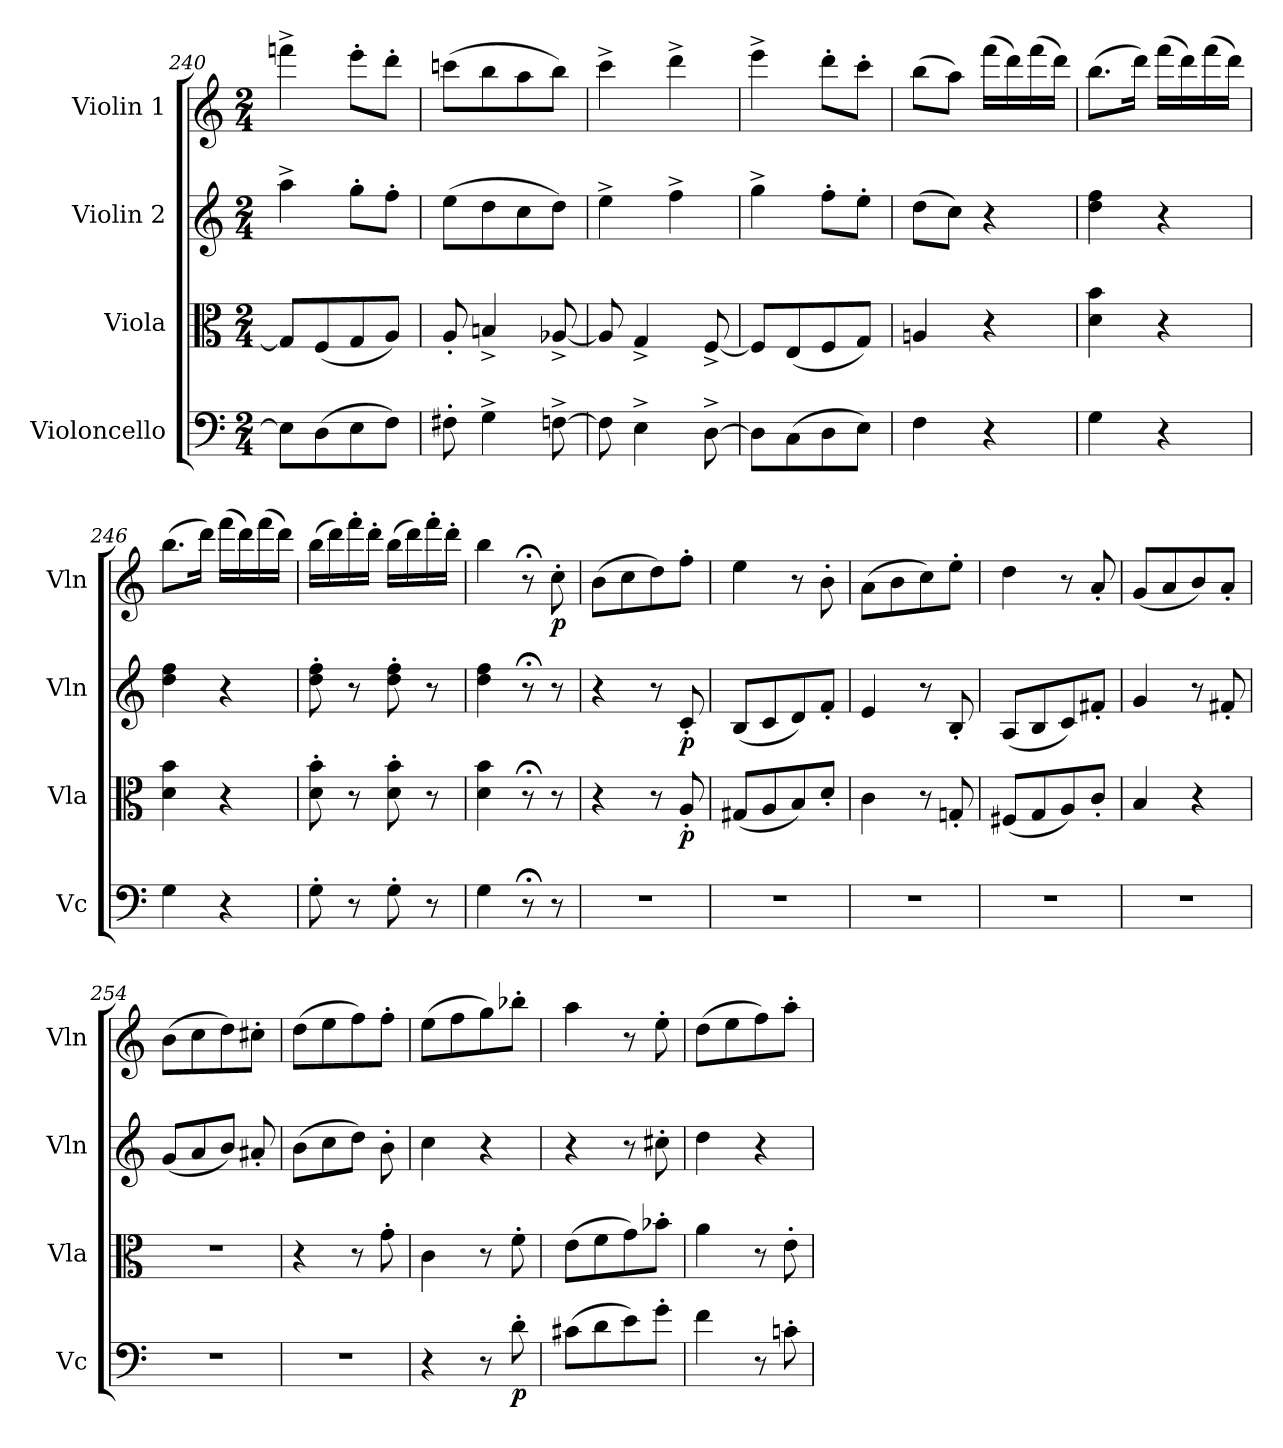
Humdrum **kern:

**kern	**dynam	**kern	**dynam	**kern	**dynam	**kern	**dynam
*part4	*part4	*part3	*part3	*part2	*part2	*part1	*part1
*staff4	*staff4	*staff3	*staff3	*staff2	*staff2	*staff1	*staff1
*I"Violoncello	*	*I"Viola	*	*I"Violin 2	*	*I"Violin 1	*
*I'Vc	*	*I'Vla	*	*I'Vln	*	*I'Vln	*
*clefF4	*	*clefC3	*	*clefG2	*	*clefG2	*
*k[]	*	*k[]	*	*k[]	*	*k[]	*
*M2/4	*	*M2/4	*	*M2/4	*	*M2/4	*
=240	=240	=240	=240	=240	=240	=240	=240
8E\L]	.	8G/L]	.	4aa^\	.	4fffn^\	.
(8D\	.	(8F/	.	.	.	.	.
8E\	.	8G/	.	8gg'\L	.	8eee'\L	.
8F\J)	.	8A/J)	.	8ff'\J	.	8ddd'\J	.
=241	=241	=241	=241	=241	=241	=241	=241
8F#X'\	.	8A'/	.	(8ee\L	.	(8cccn\L	.
4G^\	.	4Bn^/	.	8dd\	.	8bb\	.
.	.	.	.	8cc\	.	8aa\	.
[8Fn^\	.	[8A-X^/	.	8dd\J)	.	8bb\J)	.
=242	=242	=242	=242	=242	=242	=242	=242
8F\]	.	8A-/]	.	4ee^\	.	4ccc^\	.
4E^\	.	4G^/	.	.	.	.	.
.	.	.	.	4ff^\	.	4ddd^\	.
[8D^\	.	[8F^/	.	.	.	.	.
=243	=243	=243	=243	=243	=243	=243	=243
8D\L]	.	8F/L]	.	4gg^\	.	4eee^\	.
(8C\	.	(8E/	.	.	.	.	.
8D\	.	8F/	.	8ff'\L	.	8ddd'\L	.
8E\J)	.	8G/J)	.	8ee'\J	.	8ccc'\J	.
!!LO:PB:g=z
=244	=244	=244	=244	=244	=244	=244	=244
4F\	.	4An/	.	(8dd\L	.	(8bb\L	.
.	.	.	.	8cc\J)	.	8aa\J)	.
4r	.	4r	.	4r	.	(16fff\LL	.
.	.	.	.	.	.	16ddd\)	.
.	.	.	.	.	.	(16fff\	.
.	.	.	.	.	.	16ddd\JJ)	.
=245	=245	=245	=245	=245	=245	=245	=245
4G\	.	4d\ 4b\	.	4dd\ 4ff\	.	(8.bb\L	.
.	.	.	.	.	.	16ddd\Jk)	.
4r	.	4r	.	4r	.	(16fff\LL	.
.	.	.	.	.	.	16ddd\)	.
.	.	.	.	.	.	(16fff\	.
.	.	.	.	.	.	16ddd\JJ)	.
=246	=246	=246	=246	=246	=246	=246	=246
4G\	.	4d\ 4b\	.	4dd\ 4ff\	.	(8.bb\L	.
.	.	.	.	.	.	16ddd\Jk)	.
4r	.	4r	.	4r	.	(16fff\LL	.
.	.	.	.	.	.	16ddd\)	.
.	.	.	.	.	.	(16fff\	.
.	.	.	.	.	.	16ddd\JJ)	.
=247	=247	=247	=247	=247	=247	=247	=247
8G'\	.	8d\' 8b\'	.	8dd\' 8ff\'	.	(16bb\LL	.
.	.	.	.	.	.	16ddd\)	.
8r	.	8r	.	8r	.	16fff'\	.
.	.	.	.	.	.	16ddd'\JJ	.
8G'\	.	8d\' 8b\'	.	8dd\' 8ff\'	.	(16bb\LL	.
.	.	.	.	.	.	16ddd\)	.
8r	.	8r	.	8r	.	16fff'\	.
.	.	.	.	.	.	16ddd'\JJ	.
=248	=248	=248	=248	=248	=248	=248	=248
4G\	.	4d\ 4b\	.	4dd\ 4ff\	.	4bb\	.
8r;<	.	8r;<	.	8r;<	.	8r;<	.
!	!	!	!	!	!	!	!LO:DY:b
8r	.	8r	.	8r	.	8cc'\	p
=249	=249	=249	=249	=249	=249	=249	=249
2r	.	4r	.	4r	.	(8b\L	.
.	.	.	.	.	.	8cc\	.
.	.	8r	.	8r	.	8dd\)	.
!	!	!	!LO:DY:b	!	!LO:DY:b	!	!
.	.	8A'/	p	8c'/	p	8ff'\J	.
=250	=250	=250	=250	=250	=250	=250	=250
2r	.	(8G#X/L	.	(8B/L	.	4ee\	.
.	.	8A/	.	8c/	.	.	.
.	.	8B/)	.	8d/)	.	8r	.
.	.	8d'/J	.	8f'/J	.	8b'\	.
!!LO:LB:g=z
=251	=251	=251	=251	=251	=251	=251	=251
2r	.	4c\	.	4e/	.	(8a\L	.
.	.	.	.	.	.	8b\	.
.	.	8r	.	8r	.	8cc\)	.
.	.	8Gn'/	.	8B'/	.	8ee'\J	.
=252	=252	=252	=252	=252	=252	=252	=252
2r	.	(8F#X/L	.	(8A/L	.	4dd\	.
.	.	8G/	.	8B/	.	.	.
.	.	8A/)	.	8c/)	.	8r	.
.	.	8c'/J	.	8f#X'/J	.	8a'/	.
=253	=253	=253	=253	=253	=253	=253	=253
2r	.	4B/	.	4g/	.	(8g/L	.
.	.	.	.	.	.	8a/	.
.	.	4r	.	8r	.	8b/)	.
.	.	.	.	8f#X'/	.	8a'/J	.
=254	=254	=254	=254	=254	=254	=254	=254
2r	.	2r	.	(8g/L	.	(8b\L	.
.	.	.	.	8a/	.	8cc\	.
.	.	.	.	8b/J)	.	8dd\)	.
.	.	.	.	8a#X'/	.	8cc#X'\J	.
=255	=255	=255	=255	=255	=255	=255	=255
2r	.	4r	.	(8b\L	.	(8dd\L	.
.	.	.	.	8cc\	.	8ee\	.
.	.	8r	.	8dd\J)	.	8ff\)	.
.	.	8g'\	.	8b'\	.	8ff'\J	.
=256	=256	=256	=256	=256	=256	=256	=256
4r	.	4c\	.	4cc\	.	(8ee\L	.
.	.	.	.	.	.	8ff\	.
8r	.	8r	.	4r	.	8gg\)	.
!	!LO:DY:b	!	!	!	!	!	!
8d'\	p	8f'\	.	.	.	8bb-X'\J	.
=257	=257	=257	=257	=257	=257	=257	=257
(8c#X\L	.	(8e\L	.	4r	.	4aa\	.
8d\	.	8f\	.	.	.	.	.
8e\)	.	8g\)	.	8r	.	8r	.
8g'\J	.	8b-X'\J	.	8cc#X'\	.	8ee'\	.
=258	=258	=258	=258	=258	=258	=258	=258
4f\	.	4a\	.	4dd\	.	(8dd\L	.
.	.	.	.	.	.	8ee\	.
8r	.	8r	.	4r	.	8ff\)	.
8cn'\	.	8e'\	.	.	.	8aa'\J	.
=	=	=	=	=	=	=	=
*-	*-	*-	*-	*-	*-	*-	*-
